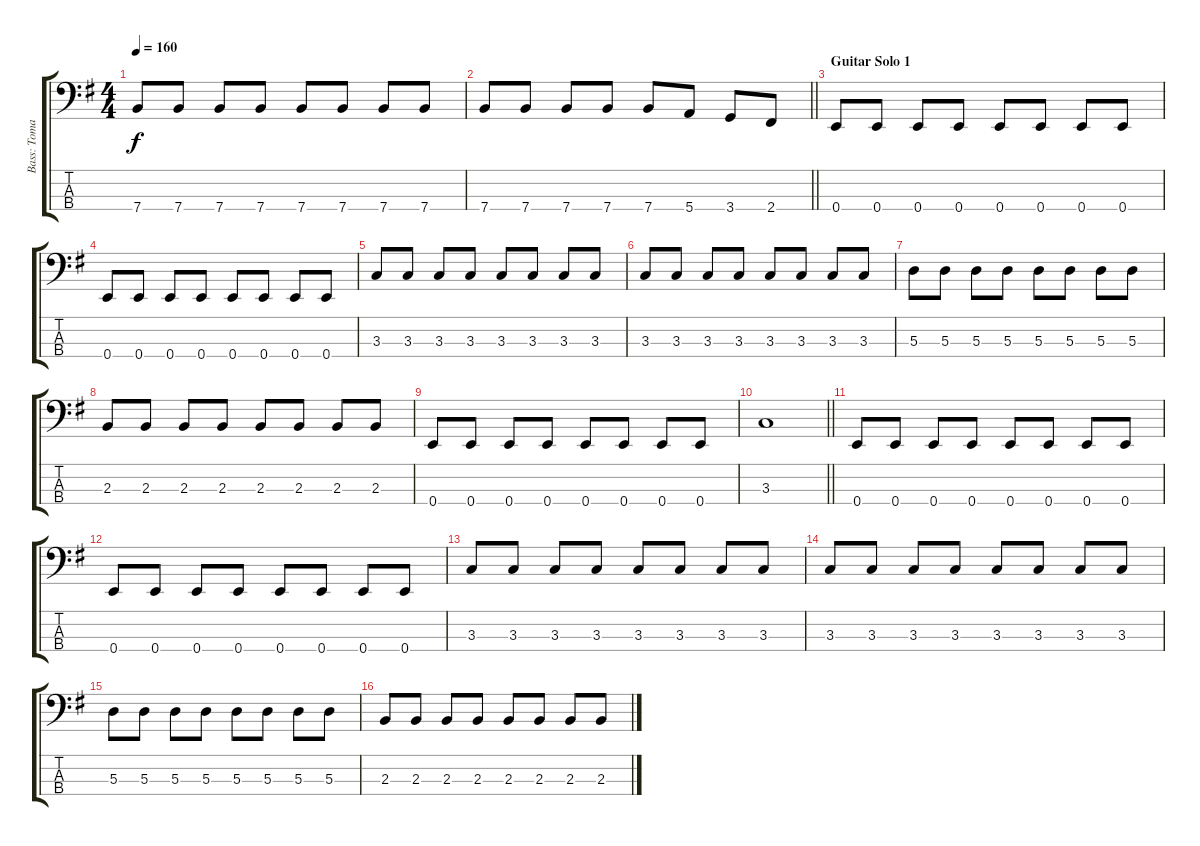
\track ("Bass: Tomas Stolt" "Bass: Toma") {instrument electricbassfinger}
\staff {score tabs}
\tuning (G2 D2 A1 E1) {hide}
\ts (4 4)
\tempo 160
\clef f4
\ks eminor
7.4.8{dy f} 7.4.8 7.4.8 7.4.8 7.4.8 7.4.8 7.4.8 7.4.8 |
\barLineRight lightlight
7.4.8 7.4.8 7.4.8 7.4.8 7.4.8 5.4.8 3.4.8 2.4.8 |
\section ("" "Guitar Solo 1")
0.4.8 0.4.8 0.4.8 0.4.8 0.4.8 0.4.8 0.4.8 0.4.8 |
0.4.8 0.4.8 0.4.8 0.4.8 0.4.8 0.4.8 0.4.8 0.4.8 |
3.3.8 3.3.8 3.3.8 3.3.8 3.3.8 3.3.8 3.3.8 3.3.8 |
3.3.8 3.3.8 3.3.8 3.3.8 3.3.8 3.3.8 3.3.8 3.3.8 |
5.3.8 5.3.8 5.3.8 5.3.8 5.3.8 5.3.8 5.3.8 5.3.8 |
2.3.8 2.3.8 2.3.8 2.3.8 2.3.8 2.3.8 2.3.8 2.3.8 |
0.4.8 0.4.8 0.4.8 0.4.8 0.4.8 0.4.8 0.4.8 0.4.8 |
\barLineRight lightlight
3.3.1 |
0.4.8 0.4.8 0.4.8 0.4.8 0.4.8 0.4.8 0.4.8 0.4.8 |
0.4.8 0.4.8 0.4.8 0.4.8 0.4.8 0.4.8 0.4.8 0.4.8 |
3.3.8 3.3.8 3.3.8 3.3.8 3.3.8 3.3.8 3.3.8 3.3.8 |
3.3.8 3.3.8 3.3.8 3.3.8 3.3.8 3.3.8 3.3.8 3.3.8 |
5.3.8 5.3.8 5.3.8 5.3.8 5.3.8 5.3.8 5.3.8 5.3.8 |
2.3.8 2.3.8 2.3.8 2.3.8 2.3.8 2.3.8 2.3.8 2.3.8
